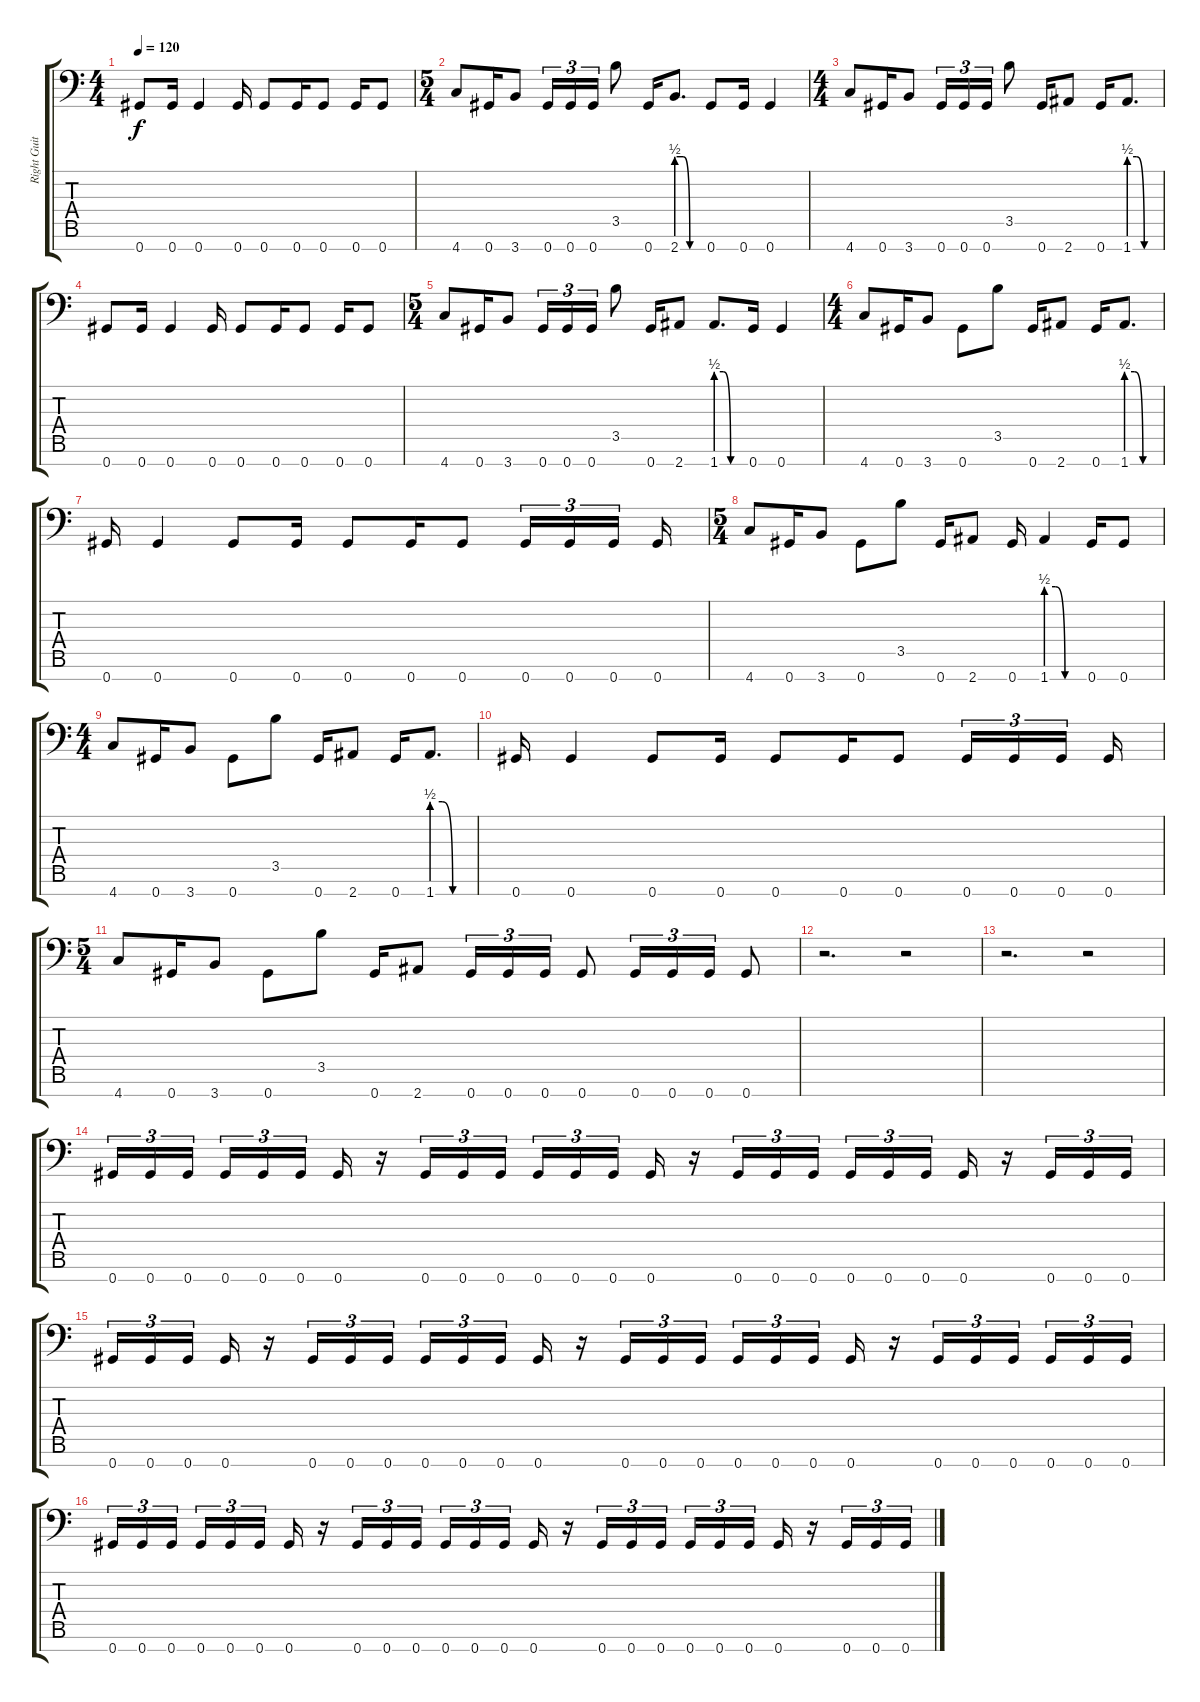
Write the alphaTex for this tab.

\track ("Right Guitar" "Right Guit") {instrument distortionguitar}
\staff {score tabs}
\tuning (Eb4 Bb3 Gb3 Db3 Ab2 Eb2 Ab1) {hide}
\ts (4 4)
\tempo 120
\clef f4
\ks c
0.7.8{dy f} 0.7.16 0.7.4 0.7.16 0.7.8 0.7.16 0.7.8 0.7.16 0.7.8 |
\ts (5 4)
4.7.8 0.7.16 3.7.8 0.7.16{tu (3 2)} 0.7.16{tu (3 2)} 0.7.16{tu (3 2)} 3.5.8 0.7.16 2.7{be (custom 0 2 15 2 30 0 60 0)}.8{d} 0.7.8 0.7.16 0.7.4 |
\ts (4 4)
4.7.8 0.7.16 3.7.8 0.7.16{tu (3 2)} 0.7.16{tu (3 2)} 0.7.16{tu (3 2)} 3.5.8 0.7.16 2.7.8 0.7.16 1.7{be (custom 0 2 15 2 30 0 60 0)}.8{d} |
0.7.8 0.7.16 0.7.4 0.7.16 0.7.8 0.7.16 0.7.8 0.7.16 0.7.8 |
\ts (5 4)
4.7.8 0.7.16 3.7.8 0.7.16{tu (3 2)} 0.7.16{tu (3 2)} 0.7.16{tu (3 2)} 3.5.8 0.7.16 2.7.8 1.7{be (custom 0 2 15 2 30 0 60 0)}.8{d} 0.7.16 0.7.4 |
\ts (4 4)
4.7.8 0.7.16 3.7.8 0.7.8 3.5.8 0.7.16 2.7.8 0.7.16 1.7{be (custom 0 2 15 2 30 0 60 0)}.8{d} |
0.7.16 0.7.4 0.7.8 0.7.16 0.7.8 0.7.16 0.7.8 0.7.16{tu (3 2)} 0.7.16{tu (3 2)} 0.7.16{tu (3 2) beam splitsecondary} 0.7.16 |
\ts (5 4)
4.7.8 0.7.16 3.7.8 0.7.8 3.5.8 0.7.16 2.7.8 0.7.16 1.7{be (custom 0 2 15 2 30 0 60 0)}.4 0.7.16 0.7.8 |
\ts (4 4)
4.7.8 0.7.16 3.7.8 0.7.8 3.5.8 0.7.16 2.7.8 0.7.16 1.7{be (custom 0 2 15 2 30 0 60 0)}.8{d} |
0.7.16 0.7.4 0.7.8 0.7.16 0.7.8 0.7.16 0.7.8 0.7.16{tu (3 2)} 0.7.16{tu (3 2)} 0.7.16{tu (3 2) beam splitsecondary} 0.7.16 |
\ts (5 4)
4.7.8 0.7.16 3.7.8 0.7.8 3.5.8 0.7.16 2.7.8 0.7.16{tu (3 2)} 0.7.16{tu (3 2)} 0.7.16{tu (3 2)} 0.7.8 0.7.16{tu (3 2)} 0.7.16{tu (3 2)} 0.7.16{tu (3 2)} 0.7.8 |
r.2{d} r.2 |
r.2{d} r.2 |
0.7.16{tu (3 2)} 0.7.16{tu (3 2)} 0.7.16{tu (3 2) beam splitsecondary} 0.7.16{tu (3 2)} 0.7.16{tu (3 2)} 0.7.16{tu (3 2)} 0.7.16 r.16 0.7.16{tu (3 2)} 0.7.16{tu (3 2)} 0.7.16{tu (3 2)} 0.7.16{tu (3 2)} 0.7.16{tu (3 2)} 0.7.16{tu (3 2) beam splitsecondary} 0.7.16 r.16 0.7.16{tu (3 2)} 0.7.16{tu (3 2)} 0.7.16{tu (3 2) beam splitsecondary} 0.7.16{tu (3 2)} 0.7.16{tu (3 2)} 0.7.16{tu (3 2)} 0.7.16 r.16 0.7.16{tu (3 2)} 0.7.16{tu (3 2)} 0.7.16{tu (3 2)} |
0.7.16{tu (3 2)} 0.7.16{tu (3 2)} 0.7.16{tu (3 2) beam splitsecondary} 0.7.16 r.16 0.7.16{tu (3 2)} 0.7.16{tu (3 2)} 0.7.16{tu (3 2) beam splitsecondary} 0.7.16{tu (3 2)} 0.7.16{tu (3 2)} 0.7.16{tu (3 2)} 0.7.16 r.16 0.7.16{tu (3 2)} 0.7.16{tu (3 2)} 0.7.16{tu (3 2)} 0.7.16{tu (3 2)} 0.7.16{tu (3 2)} 0.7.16{tu (3 2) beam splitsecondary} 0.7.16 r.16 0.7.16{tu (3 2)} 0.7.16{tu (3 2)} 0.7.16{tu (3 2) beam splitsecondary} 0.7.16{tu (3 2)} 0.7.16{tu (3 2)} 0.7.16{tu (3 2)} |
0.7.16{tu (3 2)} 0.7.16{tu (3 2)} 0.7.16{tu (3 2) beam splitsecondary} 0.7.16{tu (3 2)} 0.7.16{tu (3 2)} 0.7.16{tu (3 2)} 0.7.16 r.16 0.7.16{tu (3 2)} 0.7.16{tu (3 2)} 0.7.16{tu (3 2)} 0.7.16{tu (3 2)} 0.7.16{tu (3 2)} 0.7.16{tu (3 2) beam splitsecondary} 0.7.16 r.16 0.7.16{tu (3 2)} 0.7.16{tu (3 2)} 0.7.16{tu (3 2) beam splitsecondary} 0.7.16{tu (3 2)} 0.7.16{tu (3 2)} 0.7.16{tu (3 2)} 0.7.16 r.16 0.7.16{tu (3 2)} 0.7.16{tu (3 2)} 0.7.16{tu (3 2)}
